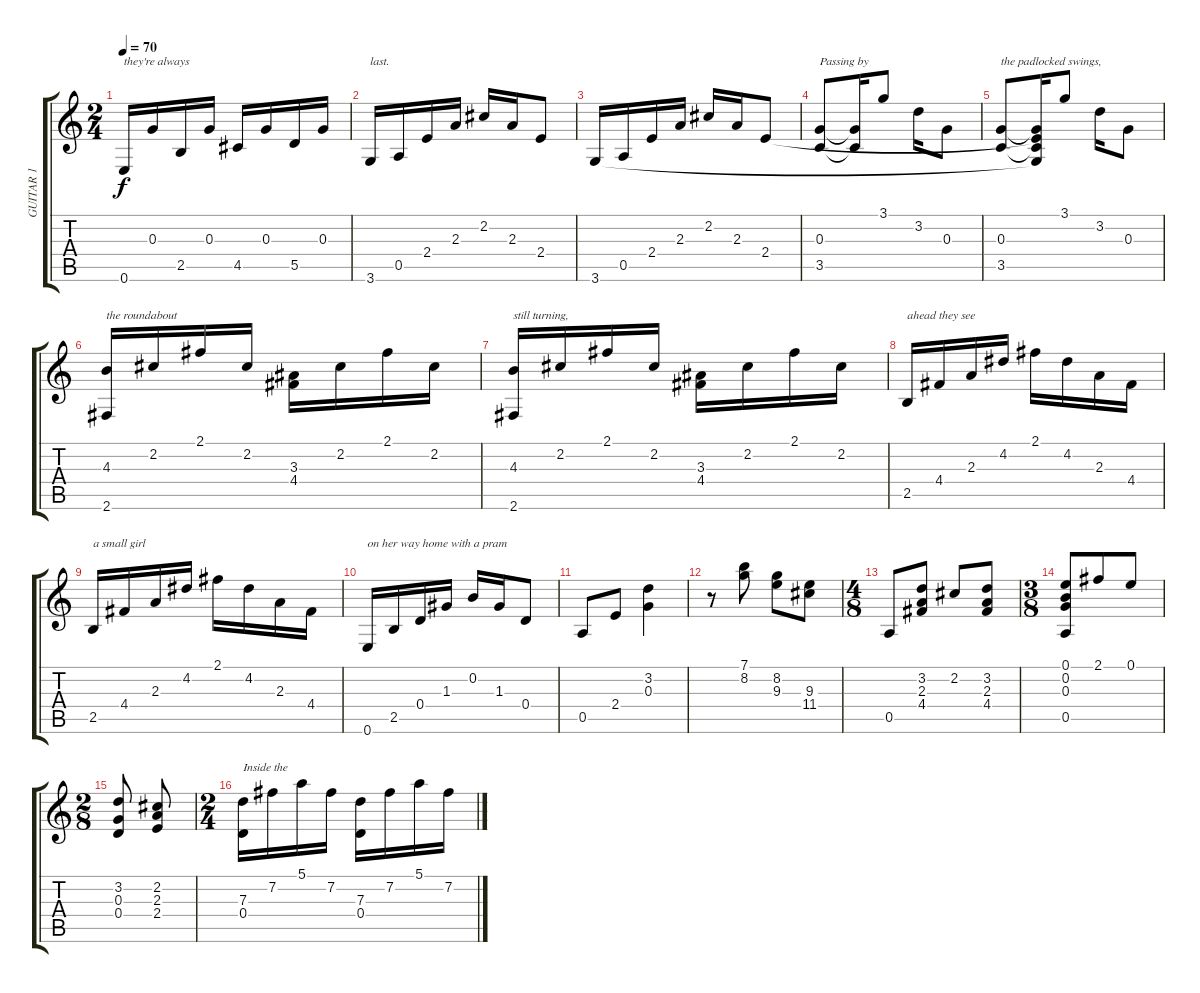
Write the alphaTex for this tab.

\track ("GUITAR 1" "GUITAR 1") {instrument acousticguitarnylon}
\staff {score tabs}
\tuning (E4 B3 G3 D3 A2 E2) {hide}
\ts (2 4)
\tempo 70
\clef g2
\ks c
0.6.16{txt "they're always" dy f} 0.3.16 2.5.16 0.3.16 4.5.16 0.3.16 5.5.16 0.3.16 |
3.6.16{txt "last."} 0.5.16 2.4.16 2.3.16 2.2.16 2.3.16 2.4.8 |
3.6.16 0.5.16 2.4.16 2.3.16 2.2.16 2.3.16 2.4.8 |
(0.3 3.5).8{txt "Passing by"} (0.3{t} 3.5{t}).16 3.1.8 3.2.16 0.3.8 |
(0.3 3.5).8{txt "the padlocked swings,"} (0.3{t} 2.4{t} 3.5{t} 3.6{t}).16 3.1.8 3.2.16 0.3.8 |
(4.3 2.6).16{txt "the roundabout "} 2.2.16 2.1.16 2.2.16 (3.3 4.4).16 2.2.16 2.1.16 2.2.16 |
(4.3 2.6).16{txt "still turning,"} 2.2.16 2.1.16 2.2.16 (3.3 4.4).16 2.2.16 2.1.16 2.2.16 |
2.5.16{txt "ahead they see"} 4.4.16 2.3.16 4.2.16 2.1.16 4.2.16 2.3.16 4.4.16 |
2.5.16{txt "a small girl"} 4.4.16 2.3.16 4.2.16 2.1.16 4.2.16 2.3.16 4.4.16 |
0.6.16{txt "on her way home with a pram"} 2.5.16 0.4.16 1.3.16 0.2.16 1.3.16 0.4.8 |
0.5.8 2.4.8 (3.2 0.3).4 |
r.8 (7.1 8.2).8 (8.2 9.3).8 (9.3 11.4).8 |
\ts (4 8)
0.5.8 (3.2 2.3 4.4).8 2.2.8 (3.2 2.3 4.4).8 |
\ts (3 8)
(0.1 0.2 0.3 0.5).8 2.1.8 0.1.8 |
\ts (2 8)
(3.2 0.3 0.4).8 (2.2 2.3 2.4).8 |
\ts (2 4)
(7.3 0.4).16{txt "Inside the"} 7.2.16 5.1.16 7.2.16 (7.3 0.4).16 7.2.16 5.1.16 7.2.16
